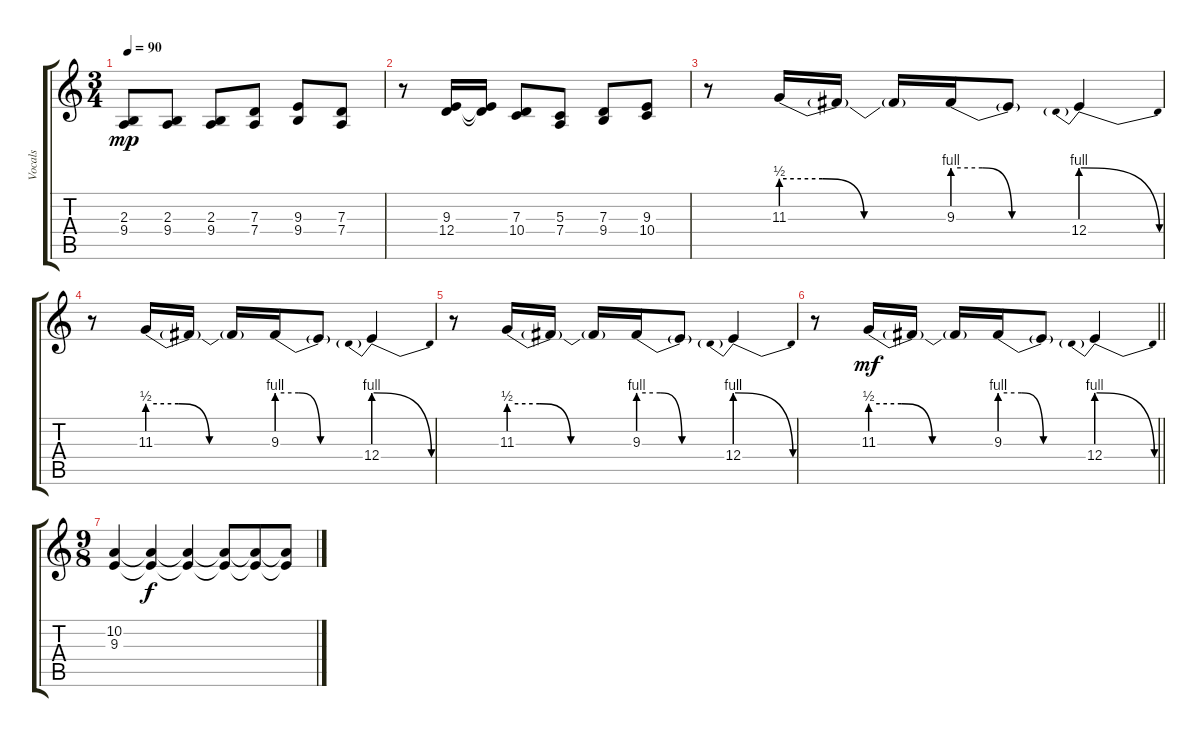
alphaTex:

\track ("Vocals" "Vocals") {instrument clarinet}
\staff {score tabs}
\tuning (E4 B3 G3 D3 A2 D2) {hide}
\ts (3 4)
\tempo 90
\clef g2
\ks c
(2.3 9.4).8{dy mp} (2.3 9.4).8 (2.3 9.4).8 (7.3 7.4).8 (9.3 9.4).8 (7.3 7.4).8 |
r.8 (9.3 12.4).16 (9.3{t} 12.4{t}).16 (7.3 10.4).8 (5.3 7.4).8 (7.3 9.4).8 (9.3 10.4).8 |
r.8 11.3{be (custom 0 2 15 2 30 0 60 0)}.16 11.3{t}.16 11.3{t}.16 9.3{be (custom 0 4 15 4 30 0 60 0)}.16 9.3{t}.8 12.4{be (prebendrelease 0 4 60 0)}.4 |
r.8 11.3{be (custom 0 2 15 2 30 0 60 0)}.16 11.3{t}.16 11.3{t}.16 9.3{be (custom 0 4 15 4 30 0 60 0)}.16 9.3{t}.8 12.4{be (prebendrelease 0 4 60 0)}.4 |
r.8 11.3{be (custom 0 2 15 2 30 0 60 0)}.16 11.3{t}.16 11.3{t}.16 9.3{be (custom 0 4 15 4 30 0 60 0)}.16 9.3{t}.8 12.4{be (prebendrelease 0 4 60 0)}.4 |
\barLineRight lightlight
r.8 11.3{be (custom 0 2 15 2 30 0 60 0)}.16{dy mf} 11.3{t}.16 11.3{t}.16 9.3{be (custom 0 4 15 4 30 0 60 0)}.16 9.3{t}.8 12.4{be (prebendrelease 0 4 60 0)}.4 |
\ts (9 8)
\section ("" "")
(10.2 9.3).4 (10.2{t} 9.3{t}).4{dy f} (10.2{t} 9.3{t}).4 (10.2{t} 9.3{t}).8 (10.2{t} 9.3{t}).8 (10.2{t} 9.3{t}).8
